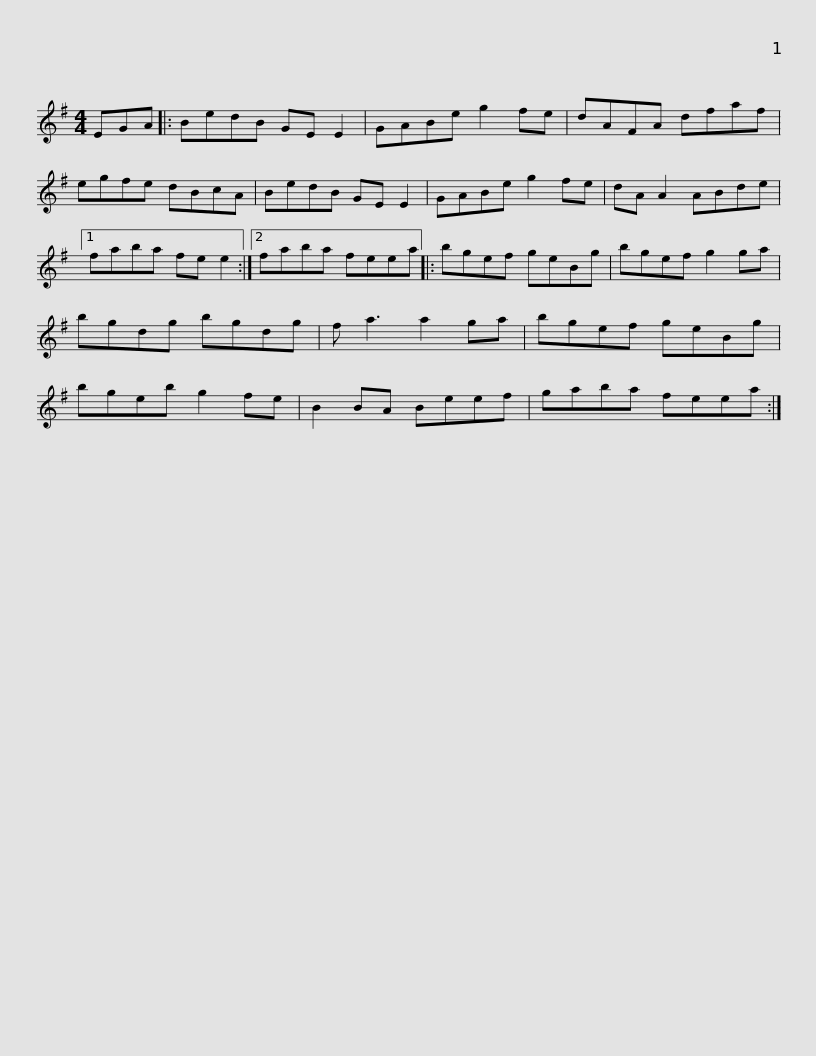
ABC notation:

X:1
L:1/8
M:4/4
I:linebreak $
K:Emin
V:1 treble
V:1
 EGA |: BedB GE E2 | GABe g2 fe | dAFA dfaf | egfe dBcA | %5
 BedB GE E2 |$ GABe g2 fe | dA A2 ABde |1 faba fe e2 :|2 faba feea |: %10
 bgef geBg |$ bgef g2 ga | bgdg bgdg | f a3 a2 ga | bgef geBg | %15
 bgeb g2 fe | B2 BA Beef |$ gaba feea :| %18
